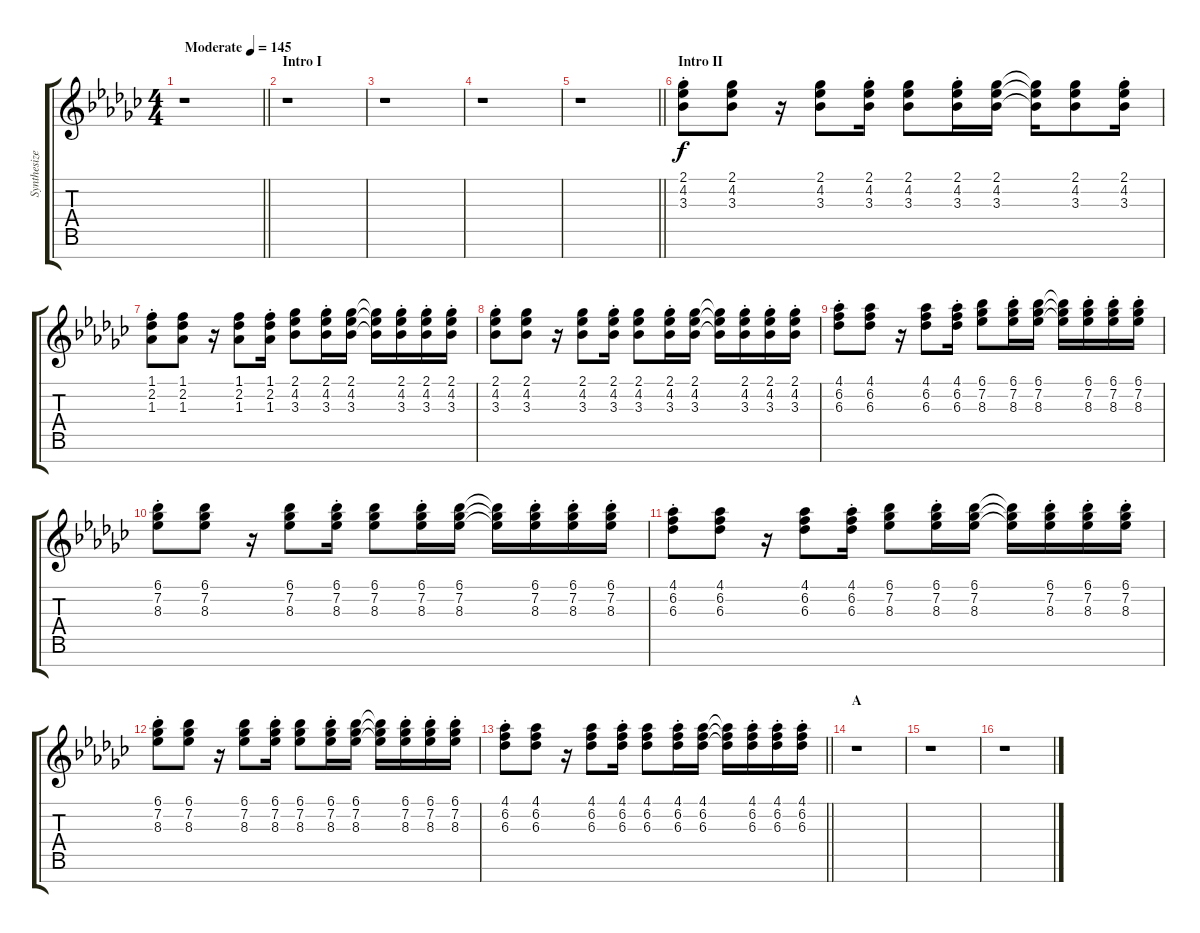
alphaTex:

\track ("Synthesizer I" "Synthesize") {instrument lead2sawtooth}
\staff {score tabs}
\tuning (E5 B4 G4 D4 A3 E3 B2) {hide}
\ts (4 4)
\tempo (145 "Moderate")
\clef g2
\barLineRight lightlight
\ks gb
r.1{dy f instrument lead2sawtooth} |
\section ("" "Intro I")
r.1 |
r.1 |
r.1 |
\barLineRight lightlight
r.1 |
\section ("" "Intro II")
(2.1{st} 4.2{st} 3.3{st}).8 (2.1 4.2 3.3).8 r.16 (2.1 4.2 3.3).8 (2.1{st} 4.2{st} 3.3{st}).16 (2.1 4.2 3.3).8 (2.1{st} 4.2{st} 3.3{st}).16 (2.1 4.2 3.3).16 (2.1{t} 4.2{t} 3.3{t}).16 (2.1 4.2 3.3).8 (2.1{st} 4.2{st} 3.3{st}).16 |
(1.1{st} 2.2{st} 1.3{st}).8 (1.1 2.2 1.3).8 r.16 (1.1 2.2 1.3).8 (1.1{st} 2.2{st} 1.3{st}).16 (2.1 4.2 3.3).8 (2.1{st} 4.2{st} 3.3{st}).16 (2.1 4.2 3.3).16 (2.1{t} 4.2{t} 3.3{t}).16 (2.1{st} 4.2{st} 3.3{st}).16 (2.1{st} 4.2{st} 3.3{st}).16 (2.1{st} 4.2{st} 3.3{st}).16 |
(2.1{st} 4.2{st} 3.3{st}).8 (2.1 4.2 3.3).8 r.16 (2.1 4.2 3.3).8 (2.1{st} 4.2{st} 3.3{st}).16 (2.1 4.2 3.3).8 (2.1{st} 4.2{st} 3.3{st}).16 (2.1 4.2 3.3).16 (2.1{t} 4.2{t} 3.3{t}).16 (2.1{st} 4.2{st} 3.3{st}).16 (2.1{st} 4.2{st} 3.3{st}).16 (2.1{st} 4.2{st} 3.3{st}).16 |
(4.1{st} 6.2{st} 6.3{st}).8 (4.1 6.2 6.3).8 r.16 (4.1 6.2 6.3).8 (4.1{st} 6.2{st} 6.3{st}).16 (6.1 7.2 8.3).8 (6.1{st} 7.2{st} 8.3{st}).16 (6.1 7.2 8.3).16 (6.1{t} 7.2{t} 8.3{t}).16 (6.1{st} 7.2{st} 8.3{st}).16 (6.1{st} 7.2{st} 8.3{st}).16 (6.1{st} 7.2{st} 8.3{st}).16 |
(6.1{st} 7.2{st} 8.3{st}).8 (6.1 7.2 8.3).8 r.16 (6.1 7.2 8.3).8 (6.1{st} 7.2{st} 8.3{st}).16 (6.1 7.2 8.3).8 (6.1{st} 7.2{st} 8.3{st}).16 (6.1 7.2 8.3).16 (6.1{t} 7.2{t} 8.3{t}).16 (6.1{st} 7.2{st} 8.3{st}).16 (6.1{st} 7.2{st} 8.3{st}).16 (6.1{st} 7.2{st} 8.3{st}).16 |
(4.1{st} 6.2{st} 6.3{st}).8 (4.1 6.2 6.3).8 r.16 (4.1 6.2 6.3).8 (4.1{st} 6.2{st} 6.3{st}).16 (6.1 7.2 8.3).8 (6.1{st} 7.2{st} 8.3{st}).16 (6.1 7.2 8.3).16 (6.1{t} 7.2{t} 8.3{t}).16 (6.1{st} 7.2{st} 8.3{st}).16 (6.1{st} 7.2{st} 8.3{st}).16 (6.1{st} 7.2{st} 8.3{st}).16 |
(6.1{st} 7.2{st} 8.3{st}).8 (6.1 7.2 8.3).8 r.16 (6.1 7.2 8.3).8 (6.1{st} 7.2{st} 8.3{st}).16 (6.1 7.2 8.3).8 (6.1{st} 7.2{st} 8.3{st}).16 (6.1 7.2 8.3).16 (6.1{t} 7.2{t} 8.3{t}).16 (6.1{st} 7.2{st} 8.3{st}).16 (6.1{st} 7.2{st} 8.3{st}).16 (6.1{st} 7.2{st} 8.3{st}).16 |
\barLineRight lightlight
(4.1{st} 6.2{st} 6.3{st}).8 (4.1 6.2 6.3).8 r.16 (4.1 6.2 6.3).8 (4.1{st} 6.2{st} 6.3{st}).16 (4.1 6.2 6.3).8 (4.1{st} 6.2{st} 6.3{st}).16 (4.1 6.2 6.3).16 (4.1{t} 6.2{t} 6.3{t}).16 (4.1{st} 6.2{st} 6.3{st}).16 (4.1{st} 6.2{st} 6.3{st}).16 (4.1{st} 6.2{st} 6.3{st}).16 |
\section ("" "A")
r.1 |
r.1 |
r.1
